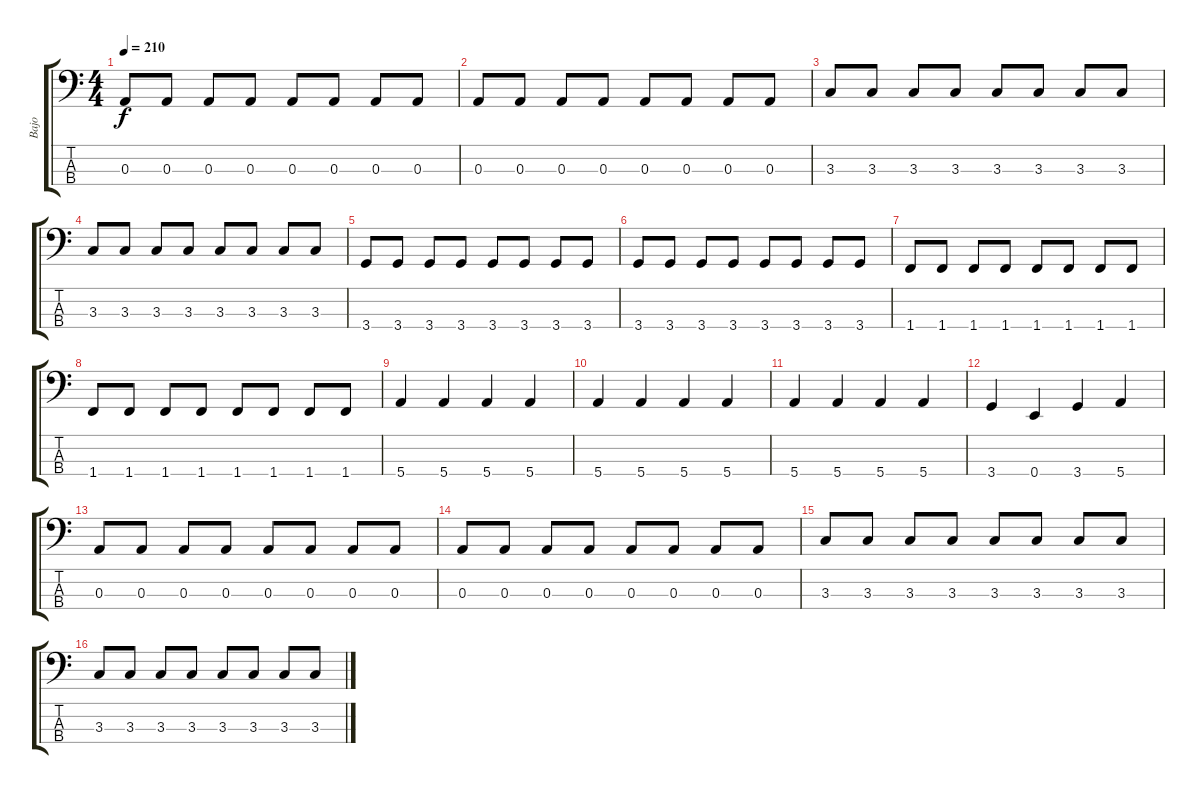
\track ("Bajo" "Bajo") {instrument electricbassfinger}
\staff {score tabs}
\tuning (G2 D2 A1 E1) {hide}
\ts (4 4)
\tempo 210
\clef f4
\ks c
0.3.8{dy f} 0.3.8 0.3.8 0.3.8 0.3.8 0.3.8 0.3.8 0.3.8 |
0.3.8 0.3.8 0.3.8 0.3.8 0.3.8 0.3.8 0.3.8 0.3.8 |
3.3.8 3.3.8 3.3.8 3.3.8 3.3.8 3.3.8 3.3.8 3.3.8 |
3.3.8 3.3.8 3.3.8 3.3.8 3.3.8 3.3.8 3.3.8 3.3.8 |
3.4.8 3.4.8 3.4.8 3.4.8 3.4.8 3.4.8 3.4.8 3.4.8 |
3.4.8 3.4.8 3.4.8 3.4.8 3.4.8 3.4.8 3.4.8 3.4.8 |
1.4.8 1.4.8 1.4.8 1.4.8 1.4.8 1.4.8 1.4.8 1.4.8 |
1.4.8 1.4.8 1.4.8 1.4.8 1.4.8 1.4.8 1.4.8 1.4.8 |
5.4.4 5.4.4 5.4.4 5.4.4 |
5.4.4 5.4.4 5.4.4 5.4.4 |
5.4.4 5.4.4 5.4.4 5.4.4 |
3.4.4 0.4.4 3.4.4 5.4.4 |
0.3.8 0.3.8 0.3.8 0.3.8 0.3.8 0.3.8 0.3.8 0.3.8 |
0.3.8 0.3.8 0.3.8 0.3.8 0.3.8 0.3.8 0.3.8 0.3.8 |
3.3.8 3.3.8 3.3.8 3.3.8 3.3.8 3.3.8 3.3.8 3.3.8 |
3.3.8 3.3.8 3.3.8 3.3.8 3.3.8 3.3.8 3.3.8 3.3.8
